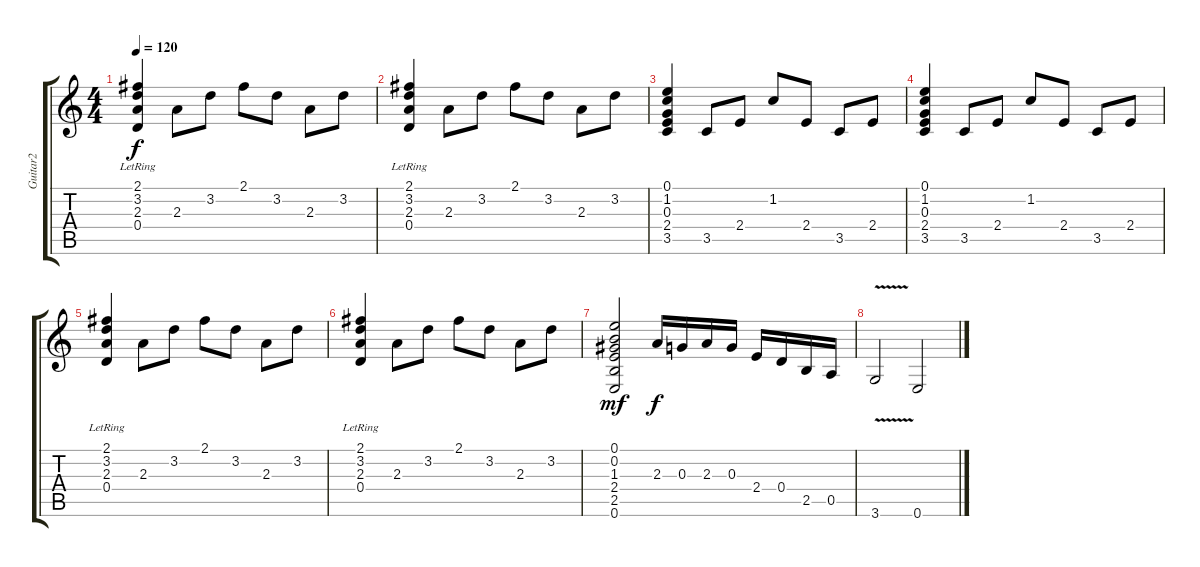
\track ("Guitar2" "Guitar2") {instrument electricguitarclean}
\staff {score tabs}
\tuning (E4 B3 G3 D3 A2 E2) {hide}
\ts (4 4)
\tempo 120
\clef g2
\ks c
(2.1 3.2 2.3 0.4{lr}).4{dy f} 2.3.8 3.2.8 2.1.8 3.2.8 2.3.8 3.2.8 |
(2.1 3.2 2.3 0.4{lr}).4 2.3.8 3.2.8 2.1.8 3.2.8 2.3.8 3.2.8 |
(0.1 1.2 0.3 2.4 3.5).4 3.5.8 2.4.8 1.2.8 2.4.8 3.5.8 2.4.8 |
(0.1 1.2 0.3 2.4 3.5).4 3.5.8 2.4.8 1.2.8 2.4.8 3.5.8 2.4.8 |
(2.1 3.2 2.3 0.4{lr}).4 2.3.8 3.2.8 2.1.8 3.2.8 2.3.8 3.2.8 |
(2.1 3.2 2.3 0.4{lr}).4 2.3.8 3.2.8 2.1.8 3.2.8 2.3.8 3.2.8 |
(0.1 0.2 1.3 2.4 2.5 0.6).2{dy mf} 2.3.16{dy f} 0.3.16 2.3.16 0.3.16 2.4.16 0.4.16 2.5.16 0.5.16 |
3.6{v}.2 0.6.2
